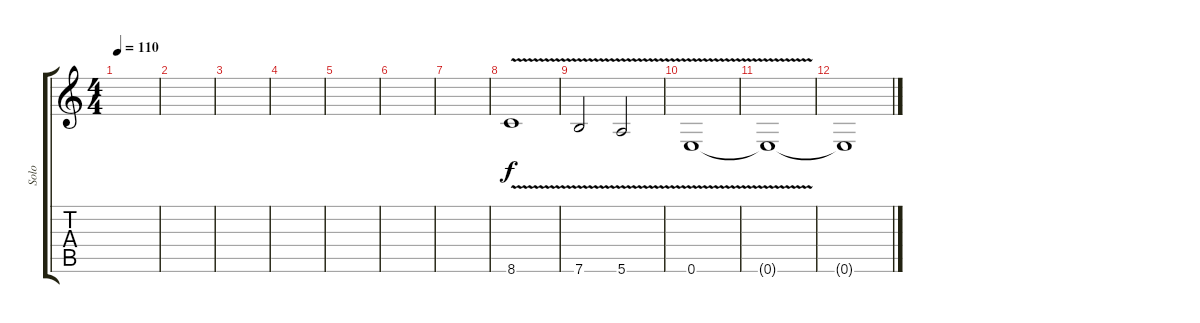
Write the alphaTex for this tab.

\track ("Solo" "Solo") {instrument distortionguitar}
\staff {score tabs}
\tuning (E4 B3 G3 D3 A2 E2) {hide}
\ts (4 4)
\tempo 110
\clef g2
\ks c
|
|
|
|
|
|
|
8.6{v}.1{instrument electricguitarclean} |
7.6{v}.2 5.6{v}.2 |
0.6{v}.1 |
0.6{t}.1 |
0.6{t}.1
